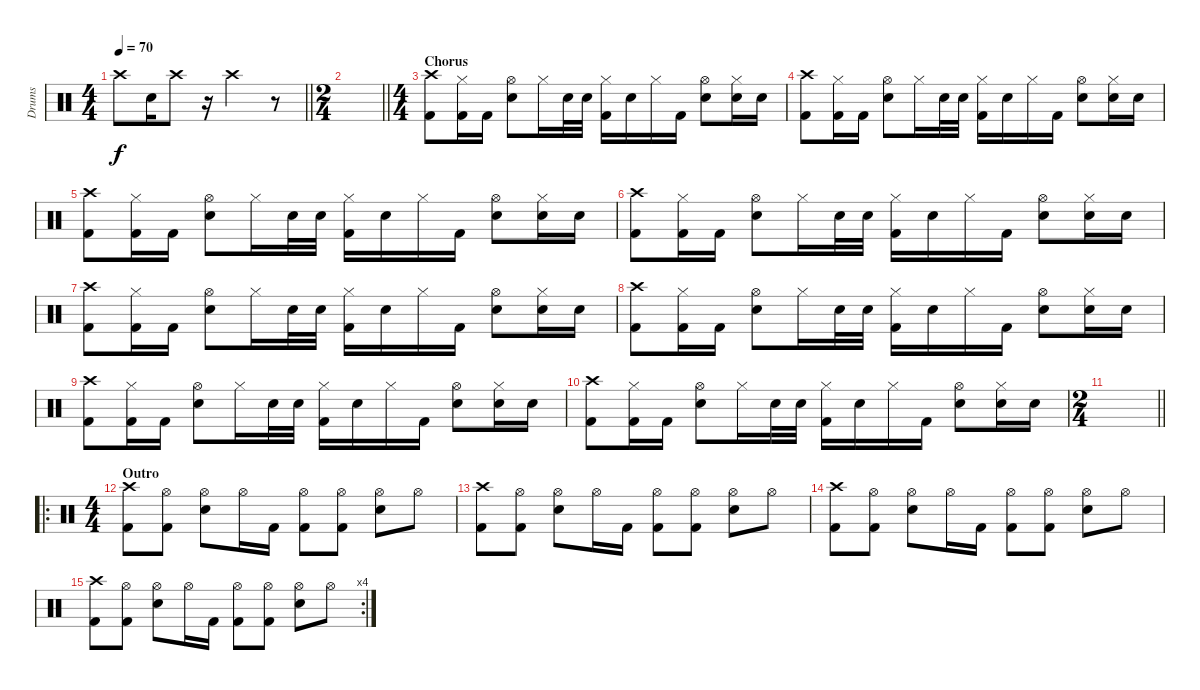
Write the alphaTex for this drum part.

\track ("Drums" "Drums") {instrument percussion}
\staff {score}
\articulation defaults
\ts (4 4)
\tempo 70
\clef neutral
\barLineRight lightlight
\ks c "Crash high (hit)".8{dy f} "Snare (hit) 2".16 "Crash high (hit)".8
r.16 "Crash high (hit)".2 r.8 |
\ts (2 4)
\barLineRight lightlight
|
\ts (4 4)
\section ("" "Chorus")
("Crash high (hit)" "Kick (hit) 2").8 ("Hi-Hat (closed)" "Kick (hit) 2").16 "Kick (hit) 2".16 ("Hi-Hat (open)" "Snare (hit) 2").8 "Hi-Hat (closed)".16 "Snare (hit) 2".32 "Snare (hit) 2".32 ("Hi-Hat (closed)" "Kick (hit) 2").16 "Snare (hit) 2".16 "Hi-Hat (closed)".16 "Kick (hit) 2".16 ("Hi-Hat (open)" "Snare (hit) 2").8 ("Hi-Hat (closed)" "Snare (hit) 2").16 "Snare (hit) 2".16 |
("Crash high (hit)" "Kick (hit) 2").8 ("Hi-Hat (closed)" "Kick (hit) 2").16 "Kick (hit) 2".16 ("Hi-Hat (open)" "Snare (hit) 2").8 "Hi-Hat (closed)".16 "Snare (hit) 2".32 "Snare (hit) 2".32 ("Hi-Hat (closed)" "Kick (hit) 2").16 "Snare (hit) 2".16 "Hi-Hat (closed)".16 "Kick (hit) 2".16 ("Hi-Hat (open)" "Snare (hit) 2").8 ("Hi-Hat (closed)" "Snare (hit) 2").16 "Snare (hit) 2".16 |
("Crash high (hit)" "Kick (hit) 2").8 ("Hi-Hat (closed)" "Kick (hit) 2").16 "Kick (hit) 2".16 ("Hi-Hat (open)" "Snare (hit) 2").8 "Hi-Hat (closed)".16 "Snare (hit) 2".32 "Snare (hit) 2".32 ("Hi-Hat (closed)" "Kick (hit) 2").16 "Snare (hit) 2".16 "Hi-Hat (closed)".16 "Kick (hit) 2".16 ("Hi-Hat (open)" "Snare (hit) 2").8 ("Hi-Hat (closed)" "Snare (hit) 2").16 "Snare (hit) 2".16 |
("Crash high (hit)" "Kick (hit) 2").8 ("Hi-Hat (closed)" "Kick (hit) 2").16 "Kick (hit) 2".16 ("Hi-Hat (open)" "Snare (hit) 2").8 "Hi-Hat (closed)".16 "Snare (hit) 2".32 "Snare (hit) 2".32 ("Hi-Hat (closed)" "Kick (hit) 2").16 "Snare (hit) 2".16 "Hi-Hat (closed)".16 "Kick (hit) 2".16 ("Hi-Hat (open)" "Snare (hit) 2").8 ("Hi-Hat (closed)" "Snare (hit) 2").16 "Snare (hit) 2".16 |
("Crash high (hit)" "Kick (hit) 2").8 ("Hi-Hat (closed)" "Kick (hit) 2").16 "Kick (hit) 2".16 ("Hi-Hat (open)" "Snare (hit) 2").8 "Hi-Hat (closed)".16 "Snare (hit) 2".32 "Snare (hit) 2".32 ("Hi-Hat (closed)" "Kick (hit) 2").16 "Snare (hit) 2".16 "Hi-Hat (closed)".16 "Kick (hit) 2".16 ("Hi-Hat (open)" "Snare (hit) 2").8 ("Hi-Hat (closed)" "Snare (hit) 2").16 "Snare (hit) 2".16 |
("Crash high (hit)" "Kick (hit) 2").8 ("Hi-Hat (closed)" "Kick (hit) 2").16 "Kick (hit) 2".16 ("Hi-Hat (open)" "Snare (hit) 2").8 "Hi-Hat (closed)".16 "Snare (hit) 2".32 "Snare (hit) 2".32 ("Hi-Hat (closed)" "Kick (hit) 2").16 "Snare (hit) 2".16 "Hi-Hat (closed)".16 "Kick (hit) 2".16 ("Hi-Hat (open)" "Snare (hit) 2").8 ("Hi-Hat (closed)" "Snare (hit) 2").16 "Snare (hit) 2".16 |
\ks aminor
("Crash high (hit)" "Kick (hit) 2").8 ("Hi-Hat (closed)" "Kick (hit) 2").16 "Kick (hit) 2".16 ("Hi-Hat (open)" "Snare (hit) 2").8 "Hi-Hat (closed)".16 "Snare (hit) 2".32 "Snare (hit) 2".32 ("Hi-Hat (closed)" "Kick (hit) 2").16 "Snare (hit) 2".16 "Hi-Hat (closed)".16 "Kick (hit) 2".16 ("Hi-Hat (open)" "Snare (hit) 2").8 ("Hi-Hat (closed)" "Snare (hit) 2").16 "Snare (hit) 2".16 |
("Crash high (hit)" "Kick (hit) 2").8 ("Hi-Hat (closed)" "Kick (hit) 2").16 "Kick (hit) 2".16 ("Hi-Hat (open)" "Snare (hit) 2").8 "Hi-Hat (closed)".16 "Snare (hit) 2".32 "Snare (hit) 2".32 ("Hi-Hat (closed)" "Kick (hit) 2").16 "Snare (hit) 2".16 "Hi-Hat (closed)".16 "Kick (hit) 2".16 ("Hi-Hat (open)" "Snare (hit) 2").8 ("Hi-Hat (closed)" "Snare (hit) 2").16 "Snare (hit) 2".16 |
\ts (2 4)
\barLineRight lightlight
\ks c
|
\ro
\ts (4 4)
\section ("" "Outro")
("Crash high (hit)" "Kick (hit) 2").8 ("Hi-Hat (open)" "Kick (hit) 2").8 ("Hi-Hat (open)" "Snare (hit) 2").8 "Hi-Hat (open)".16 "Kick (hit) 2".16 ("Hi-Hat (open)" "Kick (hit) 2").8 ("Hi-Hat (open)" "Kick (hit) 2").8 ("Hi-Hat (open)" "Snare (hit) 2").8 "Hi-Hat (open)".8 |
("Crash high (hit)" "Kick (hit) 2").8 ("Hi-Hat (open)" "Kick (hit) 2").8 ("Hi-Hat (open)" "Snare (hit) 2").8 "Hi-Hat (open)".16 "Kick (hit) 2".16 ("Hi-Hat (open)" "Kick (hit) 2").8 ("Hi-Hat (open)" "Kick (hit) 2").8 ("Hi-Hat (open)" "Snare (hit) 2").8 "Hi-Hat (open)".8 |
("Crash high (hit)" "Kick (hit) 2").8 ("Hi-Hat (open)" "Kick (hit) 2").8 ("Hi-Hat (open)" "Snare (hit) 2").8 "Hi-Hat (open)".16 "Kick (hit) 2".16 ("Hi-Hat (open)" "Kick (hit) 2").8 ("Hi-Hat (open)" "Kick (hit) 2").8 ("Hi-Hat (open)" "Snare (hit) 2").8 "Hi-Hat (open)".8 |
\rc 4
("Crash high (hit)" "Kick (hit) 2").8 ("Hi-Hat (open)" "Kick (hit) 2").8 ("Hi-Hat (open)" "Snare (hit) 2").8 "Hi-Hat (open)".16 "Kick (hit) 2".16 ("Hi-Hat (open)" "Kick (hit) 2").8 ("Hi-Hat (open)" "Kick (hit) 2").8 ("Hi-Hat (open)" "Snare (hit) 2").8 "Hi-Hat (open)".8
